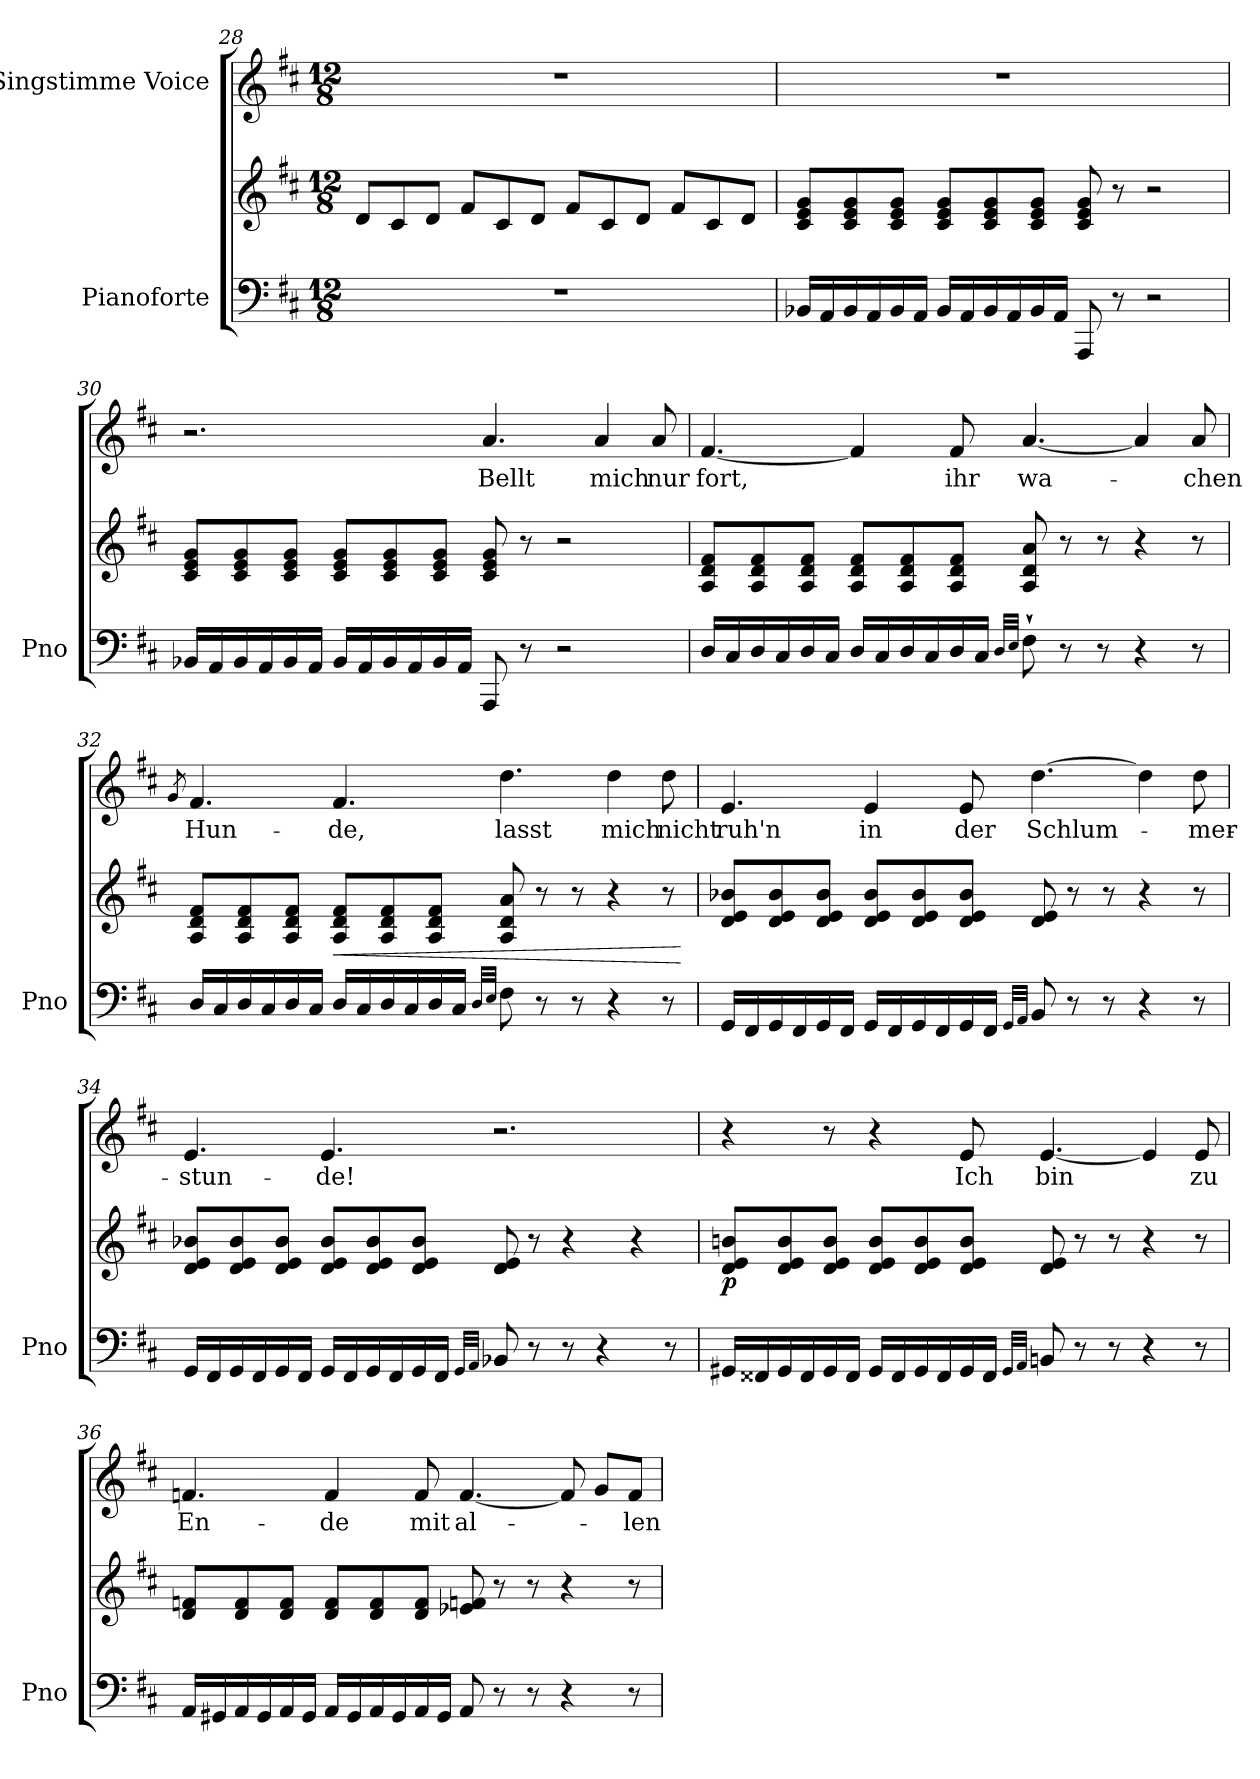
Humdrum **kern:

**kern	**kern	**dynam	**kern	**text
*part2	*part2	*part2	*part1	*part1
*staff3	*staff2	*staff2/3	*staff1	*staff1
*I"Pianoforte	*	*	*I"Singstimme Voice	*
*I'Pno	*	*	*	*
!!LO:LB:g=z
*clefF4	*clefG2	*	*clefG2	*
*k[f#c#]	*k[f#c#]	*	*k[f#c#]	*
*M12/8	*M12/8	*	*M12/8	*
=28	=28	=28	=28	=28
1.r	8d/L	.	1.r	.
.	8c#/	.	.	.
.	8d/J	.	.	.
.	8f#/L	.	.	.
.	8c#/	.	.	.
.	8d/J	.	.	.
.	8f#/L	.	.	.
.	8c#/	.	.	.
.	8d/J	.	.	.
.	8f#/L	.	.	.
.	8c#/	.	.	.
.	8d/J	.	.	.
=29	=29	=29	=29	=29
16BB-X/LL	8c#/ 8e/ 8g/L	.	1.r	.
16AA/	.	.	.	.
16BB-/	8c#/ 8e/ 8g/	.	.	.
16AA/	.	.	.	.
16BB-/	8c#/ 8e/ 8g/J	.	.	.
16AA/JJ	.	.	.	.
16BB-/LL	8c#/ 8e/ 8g/L	.	.	.
16AA/	.	.	.	.
16BB-/	8c#/ 8e/ 8g/	.	.	.
16AA/	.	.	.	.
16BB-/	8c#/ 8e/ 8g/J	.	.	.
16AA/JJ	.	.	.	.
8AAA/	8c#/ 8e/ 8g/	.	.	.
8r	8r	.	.	.
2r	2r	.	.	.
=30	=30	=30	=30	=30
16BB-X/LL	8c#/ 8e/ 8g/L	.	2.r	.
16AA/	.	.	.	.
16BB-/	8c#/ 8e/ 8g/	.	.	.
16AA/	.	.	.	.
16BB-/	8c#/ 8e/ 8g/J	.	.	.
16AA/JJ	.	.	.	.
16BB-/LL	8c#/ 8e/ 8g/L	.	.	.
16AA/	.	.	.	.
16BB-/	8c#/ 8e/ 8g/	.	.	.
16AA/	.	.	.	.
16BB-/	8c#/ 8e/ 8g/J	.	.	.
16AA/JJ	.	.	.	.
!	!	!	!	!LO:LY:b
8AAA/	8c#/ 8e/ 8g/	.	4.a/	Bellt
8r	8r	.	.	.
2r	2r	.	.	.
!	!	!	!	!LO:LY:b
.	.	.	4a/	mich
!	!	!	!	!LO:LY:b
.	.	.	8a/	nur
!!LO:LB:g=z
=31	=31	=31	=31	=31
!	!	!	!	!LO:LY:b
16D/LL	8A/ 8d/ 8f#/L	.	[4.f#/	fort,
16C#/	.	.	.	.
16D/	8A/ 8d/ 8f#/	.	.	.
16C#/	.	.	.	.
16D/	8A/ 8d/ 8f#/J	.	.	.
16C#/JJ	.	.	.	.
16D/LL	8A/ 8d/ 8f#/L	.	4f#/]	.
16C#/	.	.	.	.
16D/	8A/ 8d/ 8f#/	.	.	.
16C#/	.	.	.	.
!	!	!	!	!LO:LY:b
16D/	8A/ 8d/ 8f#/J	.	8f#/	ihr
16C#/JJ	.	.	.	.
32qD/LLL	.	.	.	.
32qE/JJJ	.	.	.	.
!	!	!	!	!LO:LY:b
8F#`\	8A/ 8d/ 8a/	.	[4.a/	wa-
8r	8r	.	.	.
8r	8r	.	.	.
4r	4r	.	4a/]	.
!	!	!	!	!LO:LY:b
8r	8r	.	8a/	-chen
=32	=32	=32	=32	=32
.	.	.	8qg/	.
!	!	!	!	!LO:LY:b
16D/LL	8A/ 8d/ 8f#/L	.	4.f#/	Hun-
16C#/	.	.	.	.
16D/	8A/ 8d/ 8f#/	.	.	.
16C#/	.	.	.	.
16D/	8A/ 8d/ 8f#/J	.	.	.
16C#/JJ	.	.	.	.
!	!	!LO:HP:b	!	!LO:LY:b
16D/LL	8A/ 8d/ 8f#/L	<	4.f#/	-de,
16C#/	.	.	.	.
16D/	8A/ 8d/ 8f#/	.	.	.
16C#/	.	.	.	.
16D/	8A/ 8d/ 8f#/J	.	.	.
16C#/JJ	.	.	.	.
32qD/LLL	.	.	.	.
32qE/JJJ	.	.	.	.
!	!	!	!	!LO:LY:b
8F#\	8A/ 8d/ 8a/	.	4.dd\	lasst
8r	8r	.	.	.
8r	8r	.	.	.
!	!	!	!	!LO:LY:b
4r	4r	.	4dd\	mich
!	!	!	!	!LO:LY:b
8r	8r	.	8dd\	nicht
.	.	[	.	.
!!LO:PB:g=z
=33	=33	=33	=33	=33
!	!	!	!	!LO:LY:b
16GG/LL	8d/ 8e/ 8b-X/L	.	4.e/	ruh'n
16FF#/	.	.	.	.
16GG/	8d/ 8e/ 8b-/	.	.	.
16FF#/	.	.	.	.
16GG/	8d/ 8e/ 8b-/J	.	.	.
16FF#/JJ	.	.	.	.
!	!	!	!	!LO:LY:b
16GG/LL	8d/ 8e/ 8b-/L	.	4e/	in
16FF#/	.	.	.	.
16GG/	8d/ 8e/ 8b-/	.	.	.
16FF#/	.	.	.	.
!	!	!	!	!LO:LY:b
16GG/	8d/ 8e/ 8b-/J	.	8e/	der
16FF#/JJ	.	.	.	.
32qGG/LLL	.	.	.	.
32qAA/JJJ	.	.	.	.
!	!	!	!	!LO:LY:b
8BB/	8d/ 8e/	.	[4.dd\	Schlum-
8r	8r	.	.	.
8r	8r	.	.	.
4r	4r	.	4dd\]	.
!	!	!	!	!LO:LY:b
8r	8r	.	8dd\	-mer-
=34	=34	=34	=34	=34
!	!	!	!	!LO:LY:b
16GG/LL	8d/ 8e/ 8b-X/L	.	4.e/	-stun-
16FF#/	.	.	.	.
16GG/	8d/ 8e/ 8b-/	.	.	.
16FF#/	.	.	.	.
16GG/	8d/ 8e/ 8b-/J	.	.	.
16FF#/JJ	.	.	.	.
!	!	!	!	!LO:LY:b
16GG/LL	8d/ 8e/ 8b-/L	.	4.e/	-de!
16FF#/	.	.	.	.
16GG/	8d/ 8e/ 8b-/	.	.	.
16FF#/	.	.	.	.
16GG/	8d/ 8e/ 8b-/J	.	.	.
16FF#/JJ	.	.	.	.
32qGG/LLL	.	.	.	.
32qAA/JJJ	.	.	.	.
8BB-X/	8d/ 8e/	.	2.r	.
8r	8r	.	.	.
8r	4r	.	.	.
4r	.	.	.	.
.	4r	.	.	.
8r	.	.	.	.
!!LO:LB:g=z
=35	=35	=35	=35	=35
!	!	!LO:DY:b	!	!
16GG#X/LL	8d/ 8e/ 8bn/L	p	4r	.
16FF##X/	.	.	.	.
16GG#/	8d/ 8e/ 8b/	.	.	.
16FF##/	.	.	.	.
16GG#/	8d/ 8e/ 8b/J	.	8r	.
16FF##/JJ	.	.	.	.
16GG#/LL	8d/ 8e/ 8b/L	.	4r	.
16FF##/	.	.	.	.
16GG#/	8d/ 8e/ 8b/	.	.	.
16FF##/	.	.	.	.
!	!	!	!	!LO:LY:b
16GG#/	8d/ 8e/ 8b/J	.	8e/	Ich
16FF##/JJ	.	.	.	.
32qGG#/LLL	.	.	.	.
32qAA/JJJ	.	.	.	.
!	!	!	!	!LO:LY:b
8BBn/	8d/ 8e/	.	[4.e/	bin
8r	8r	.	.	.
8r	8r	.	.	.
4r	4r	.	4e/]	.
!	!	!	!	!LO:LY:b
8r	8r	.	8e/	zu
=36	=36	=36	=36	=36
!	!	!	!	!LO:LY:b
16AA/LL	8d/ 8fn/L	.	4.fn/	En-
16GG#X/	.	.	.	.
16AA/	8d/ 8f/	.	.	.
16GG#/	.	.	.	.
16AA/	8d/ 8f/J	.	.	.
16GG#/JJ	.	.	.	.
!	!	!	!	!LO:LY:b
16AA/LL	8d/ 8f/L	.	4f/	-de
16GG#/	.	.	.	.
16AA/	8d/ 8f/	.	.	.
16GG#/	.	.	.	.
!	!	!	!	!LO:LY:b
16AA/	8d/ 8f/J	.	8f/	mit
16GG#/JJ	.	.	.	.
!	!	!	!	!LO:LY:b
8AA/	8e-X/ 8fn/	.	[4.f/	al-
8r	8r	.	.	.
8r	8r	.	.	.
4r	4r	.	8f/]	.
.	.	.	8g/L	.
!	!	!	!	!LO:LY:b
8r	8r	.	8f/J	-len
=	=	=	=	=
*-	*-	*-	*-	*-
